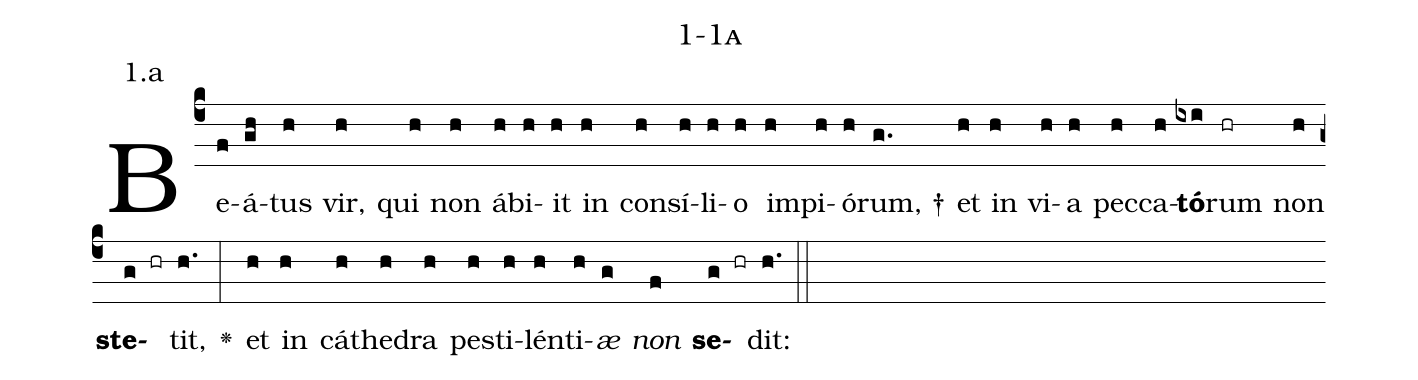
name: 1-1a;
annotation: 1.a;
%%
(c4)Be(f)á(gh)tus(h) vir,(h) qui(h) non(h) áb(h)i(h)it(h) in(h) con(h)sí(h)li(h)o(h) im(h)pi(h)ó(h)rum, †(g.) et(h) in(h) vi(h)a(h) pec(h)ca(h)<b>tó</b>(ixi)rum(hr) non(h) <b>ste</b>(g hr)tit,(h.) <v>\greheightstar</v>(:) et(h) in(h) cá(h)the(h)dra(h) pes(h)ti(h)lén(h)ti(h)<i>æ</i>(g) <i>non</i>(f) <b>se</b>(g hr)dit:(h.) (::)


%E(h) u(h) o(g) u(f) a(g) e.(h.) (::)
